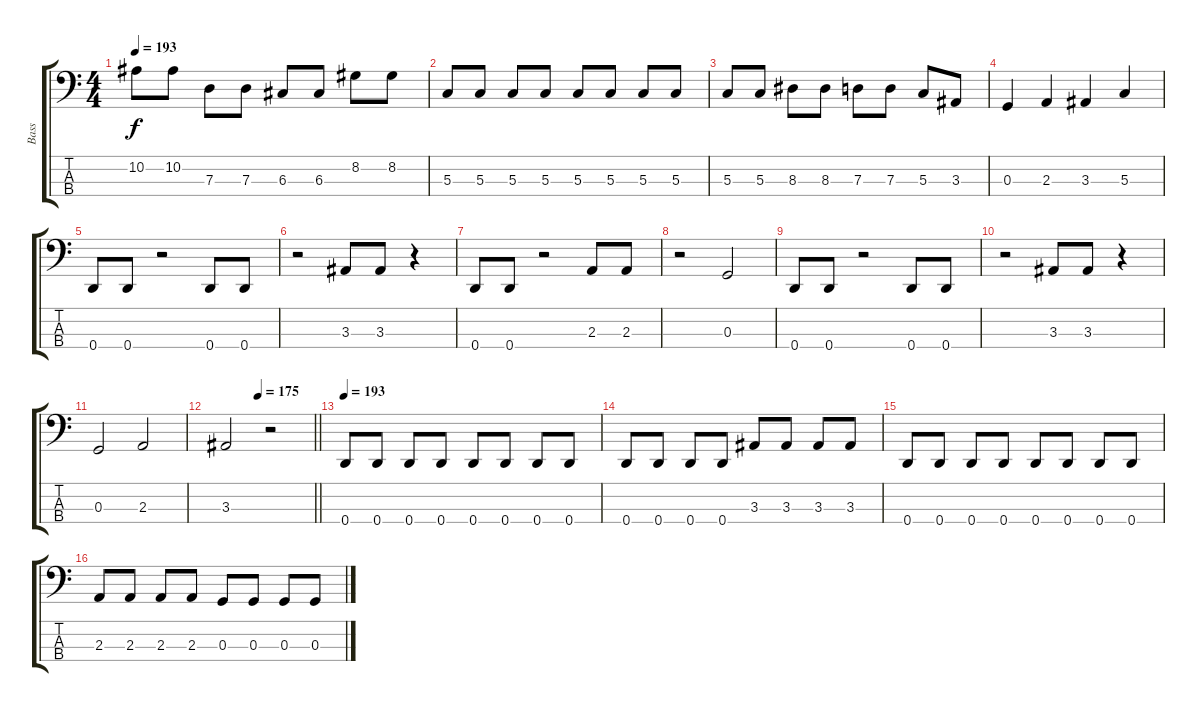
\track ("Bass" "Bass") {instrument electricbasspick}
\staff {score tabs}
\tuning (F2 C2 G1 D1) {hide}
\ts (4 4)
\tempo 193
\clef f4
\ks c
10.2.8{dy f} 10.2.8 7.3.8 7.3.8 6.3.8 6.3.8 8.2.8 8.2.8 |
5.3.8 5.3.8 5.3.8 5.3.8 5.3.8 5.3.8 5.3.8 5.3.8 |
5.3.8 5.3.8 8.3.8 8.3.8 7.3.8 7.3.8 5.3.8 3.3.8 |
0.3.4 2.3.4 3.3.4 5.3.4 |
0.4.8 0.4.8 r.2 0.4.8 0.4.8 |
r.2 3.3.8 3.3.8 r.4 |
0.4.8 0.4.8 r.2 2.3.8 2.3.8 |
r.2 0.3.2 |
0.4.8 0.4.8 r.2 0.4.8 0.4.8 |
r.2 3.3.8 3.3.8 r.4 |
0.3.2 2.3.2 |
\tempo (175 0.375)
\barLineRight lightlight
3.3.2 r.2 |
\tempo 193
0.4.8 0.4.8 0.4.8 0.4.8 0.4.8 0.4.8 0.4.8 0.4.8 |
0.4.8 0.4.8 0.4.8 0.4.8 3.3.8 3.3.8 3.3.8 3.3.8 |
0.4.8 0.4.8 0.4.8 0.4.8 0.4.8 0.4.8 0.4.8 0.4.8 |
2.3.8 2.3.8 2.3.8 2.3.8 0.3.8 0.3.8 0.3.8 0.3.8
